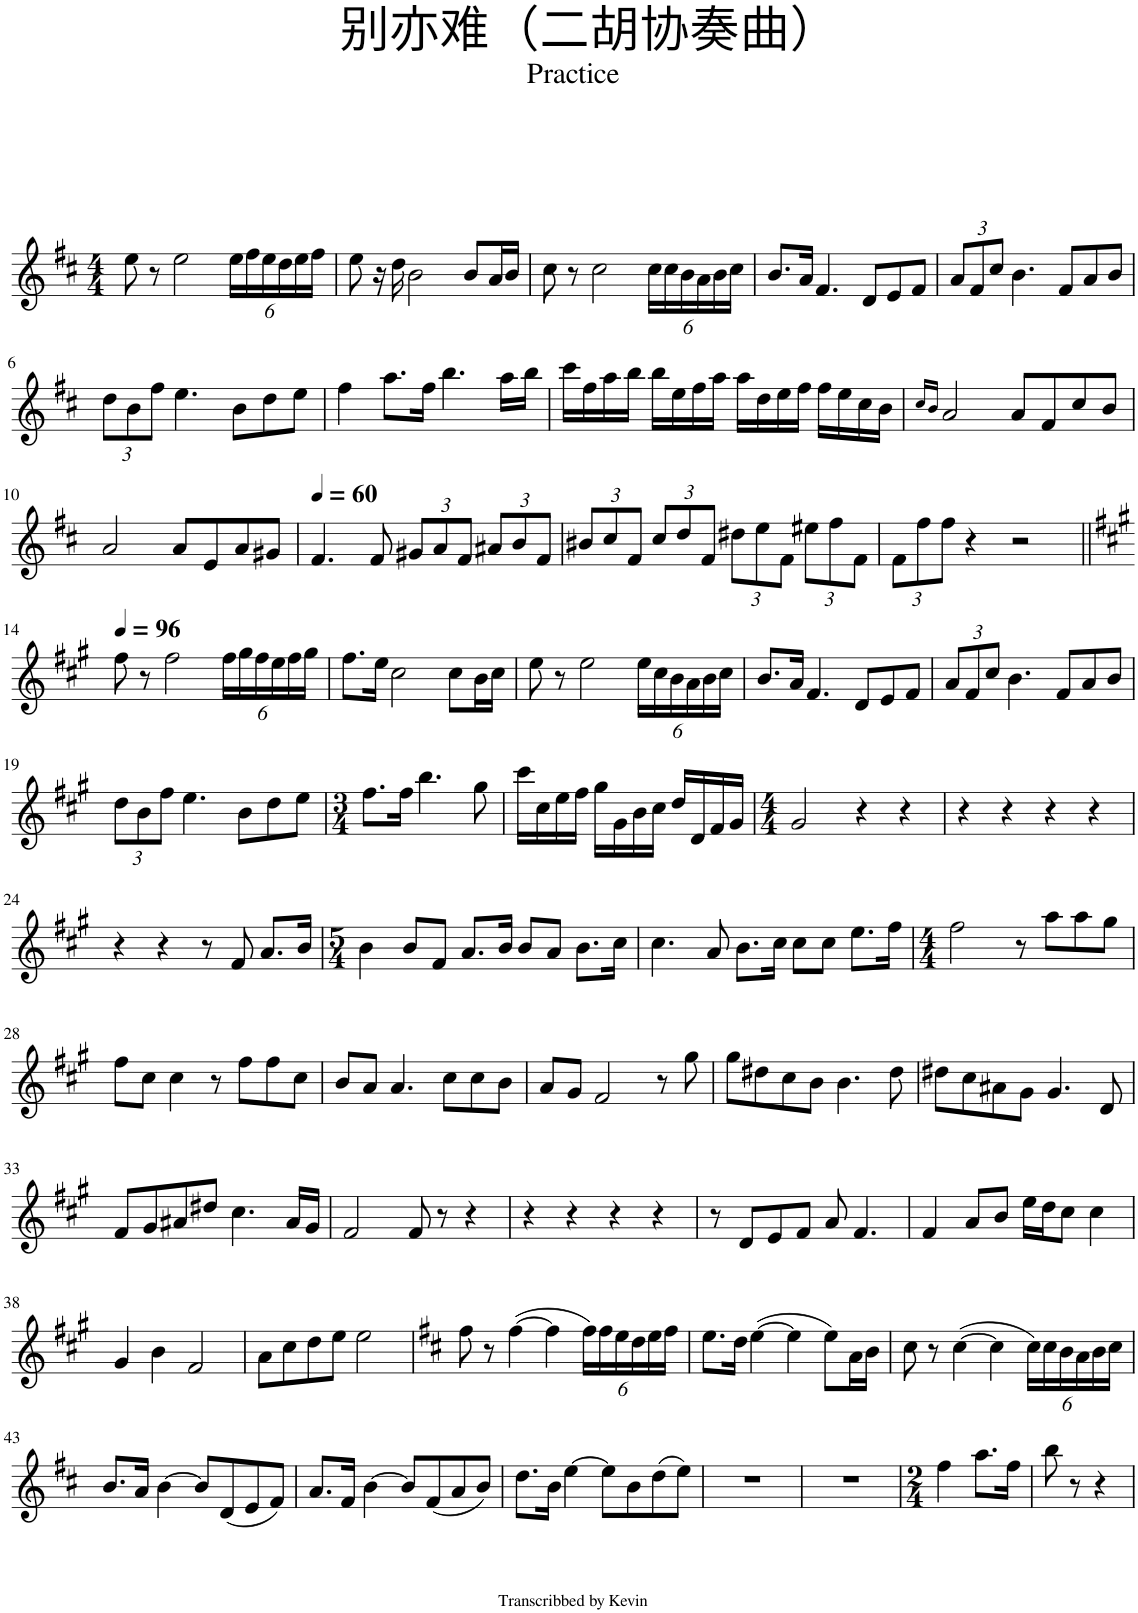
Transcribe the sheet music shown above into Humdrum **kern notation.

**kern
*part1
*staff1
*I"小提琴
*clefG2
*k[f#c#]
*M4/4
=1
8ee\
8r
2ee\
*Xbrackettup
24ee\LL
24ff#\
24ee\
24dd\
24ee\
24ff#\JJ
=2
8ee\
16r
16dd\
2b\
8b/L
16a/L
16b/JJ
=3
8cc#\
8r
2cc#\
24cc#\LL
24cc#\
24b\
24a\
24b\
24cc#\JJ
=4
8.b/L
16a/Jk
4.f#/
8d/L
8e/
8f#/J
=5
12a/L
12f#/
12cc#/J
4.b\
8f#/L
8a/
8b/J
!!LO:LB:g=z
=6
12dd\L
12b\
12ff#\J
4.ee\
8b\L
8dd\
8ee\J
=7
4ff#\
8.aa\L
16ff#\Jk
4.bb\
16aa\LL
16bb\JJ
=8
16ccc#\LL
16ff#\
16aa\
16bb\JJ
16bb\LL
16ee\
16ff#\
16aa\JJ
16aa\LL
16dd\
16ee\
16ff#\JJ
16ff#\LL
16ee\
16cc#\
16b\JJ
=9
16qcc#/LL
16qb/JJ
2a/
8a/L
8f#/
8cc#/
8b/J
!!LO:LB:g=z
=10
2a/
8a/L
8e/
8a/
8g#X/J
=11
*MM60
4.f#/
8f#/
12g#X/L
12a/
12f#/J
12a#X/L
12b/
12f#/J
=12
12b#X/L
12cc#/
12f#/J
12cc#/L
12dd/
12f#/J
12dd#X\L
12ee\
12f#\J
12ee#X\L
12ff#\
12f#\J
=13
12f#\L
12ff#\
12ff#\J
4r
2r
!!LO:LB:g=z
=14||
*k[f#c#g#]
*MM96
8ff#\
8r
2ff#\
24ff#\LL
24gg#\
24ff#\
24ee\
24ff#\
24gg#\JJ
=15
8.ff#\L
16ee\Jk
2cc#\
8cc#\L
16b\L
16cc#\JJ
=16
8ee\
8r
2ee\
24ee\LL
24cc#\
24b\
24a\
24b\
24cc#\JJ
=17
8.b/L
16a/Jk
4.f#/
8d/L
8e/
8f#/J
=18
12a/L
12f#/
12cc#/J
4.b\
8f#/L
8a/
8b/J
!!LO:LB:g=z
=19
12dd\L
12b\
12ff#\J
4.ee\
8b\L
8dd\
8ee\J
=20
*M3/4
8.ff#\L
16ff#\Jk
4.bb\
8gg#\
=21
16ccc#\LL
16cc#\
16ee\
16ff#\JJ
16gg#\LL
16g#\
16b\
16cc#\JJ
16dd/LL
16d/
16f#/
16g#/JJ
=22
*M4/4
2g#/
4r
4r
=23
4r
4r
4r
4r
!!LO:LB:g=z
=24
4r
4r
8r
8f#/
8.a/L
16b/Jk
=25
*M5/4
4b\
8b/L
8f#/J
8.a/L
16b/Jk
8b/L
8a/J
8.b\L
16cc#\Jk
=26
4.cc#\
8a/
8.b\L
16cc#\Jk
8cc#\L
8cc#\J
8.ee\L
16ff#\Jk
=27
*M4/4
2ff#\
8r
8aa\L
8aa\
8gg#\J
!!LO:LB:g=z
=28
8ff#\L
8cc#\J
4cc#\
8r
8ff#\L
8ff#\
8cc#\J
=29
8b/L
8a/J
4.a/
8cc#\L
8cc#\
8b\J
=30
8a/L
8g#/J
2f#/
8r
8gg#\
=31
8gg#\L
8dd#X\
8cc#\
8b\J
4.b\
8dd#\
=32
8dd#X\L
8cc#\
8a#X\
8g#\J
4.g#/
8d/
!!LO:LB:g=z
=33
8f#/L
8g#/
8a#X/
8dd#X/J
4.cc#\
16a#/LL
16g#/JJ
=34
2f#/
8f#/
8r
4r
=35
4r
4r
4r
4r
=36
8r
8d/L
8e/
8f#/J
8a/
4.f#/
=37
4f#/
8a/L
8b/J
16ee\LL
16dd\J
8cc#\J
4cc#\
!!LO:LB:g=z
=38
4g#/
4b\
2f#/
=39
8a\L
8cc#\
8dd\
8ee\J
2ee\
=40
*k[f#c#]
8ff#\
8r
([4ff#\
4ff#\]
24ff#\LL)
24ff#\
24ee\
24dd\
24ee\
24ff#\JJ
=41
8.ee\L
16dd\Jk
([4ee\
4ee\]
8ee\L)
16a\L
16b\JJ
=42
8cc#\
8r
([4cc#\
4cc#\]
24cc#\LL)
24cc#\
24b\
24a\
24b\
24cc#\JJ
!!LO:LB:g=z
=43
8.b/L
16a/Jk
[4b\
8b/L]
(8d/
8e/
8f#/J)
=44
8.a/L
16f#/Jk
[4b\
8b/L]
(8f#/
8a/
8b/J)
=45
8.dd\L
16b\Jk
[4ee\
8ee\L]
8b\
(8dd\
8ee\J)
=46
1r
=47
1r
=48
*M2/4
4ff#\
8.aa\L
16ff#\Jk
=49
8bb\
8r
4r
=
*-
